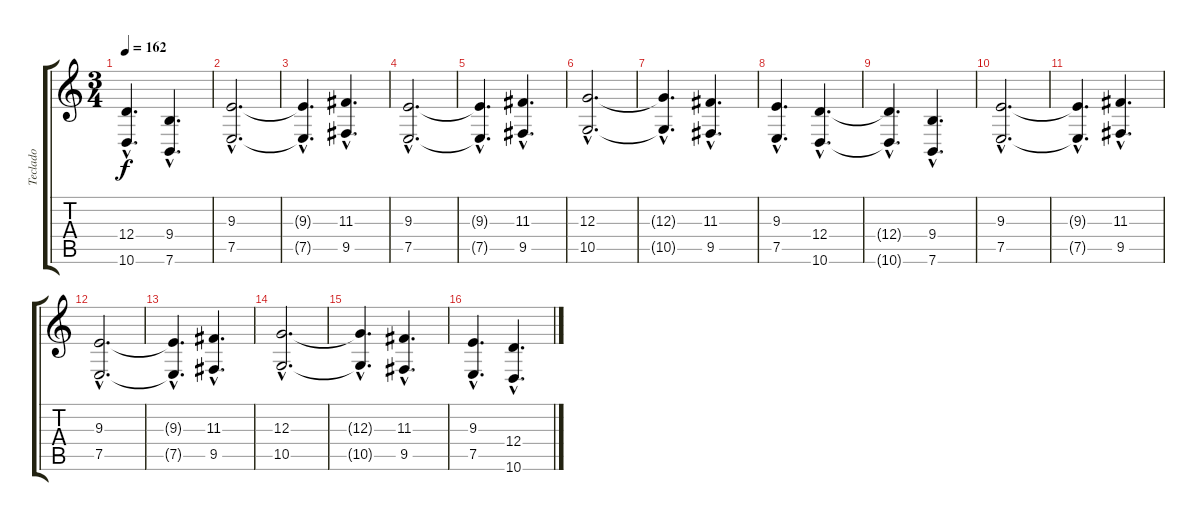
\track ("Teclado" "Teclado") {instrument stringensemble2}
\staff {score tabs}
\tuning (E4 B3 G3 D3 A2 E2) {hide}
\ts (3 4)
\tempo 162
\clef g2
\ks c
(12.4{hac t} 10.6{hac t}).4{d dy f} (9.4{hac} 7.6{hac}).4{d} |
(9.3{hac} 7.5{hac}).2{d} |
(9.3{hac t} 7.5{hac t}).4{d} (11.3{hac} 9.5{hac}).4{d} |
(9.3{hac} 7.5{hac}).2{d} |
(9.3{hac t} 7.5{hac t}).4{d} (11.3{hac} 9.5{hac}).4{d} |
(12.3{hac} 10.5{hac}).2{d} |
(12.3{hac t} 10.5{hac t}).4{d} (11.3{hac} 9.5{hac}).4{d} |
(9.3{hac} 7.5{hac}).4{d} (12.4{hac} 10.6{hac}).4{d} |
(12.4{hac t} 10.6{hac t}).4{d} (9.4{hac} 7.6{hac}).4{d} |
(9.3{hac} 7.5{hac}).2{d} |
(9.3{hac t} 7.5{hac t}).4{d} (11.3{hac} 9.5{hac}).4{d} |
(9.3{hac} 7.5{hac}).2{d} |
(9.3{hac t} 7.5{hac t}).4{d} (11.3{hac} 9.5{hac}).4{d} |
(12.3{hac} 10.5{hac}).2{d} |
(12.3{hac t} 10.5{hac t}).4{d} (11.3{hac} 9.5{hac}).4{d} |
(9.3{hac} 7.5{hac}).4{d} (12.4{hac} 10.6{hac}).4{d}
